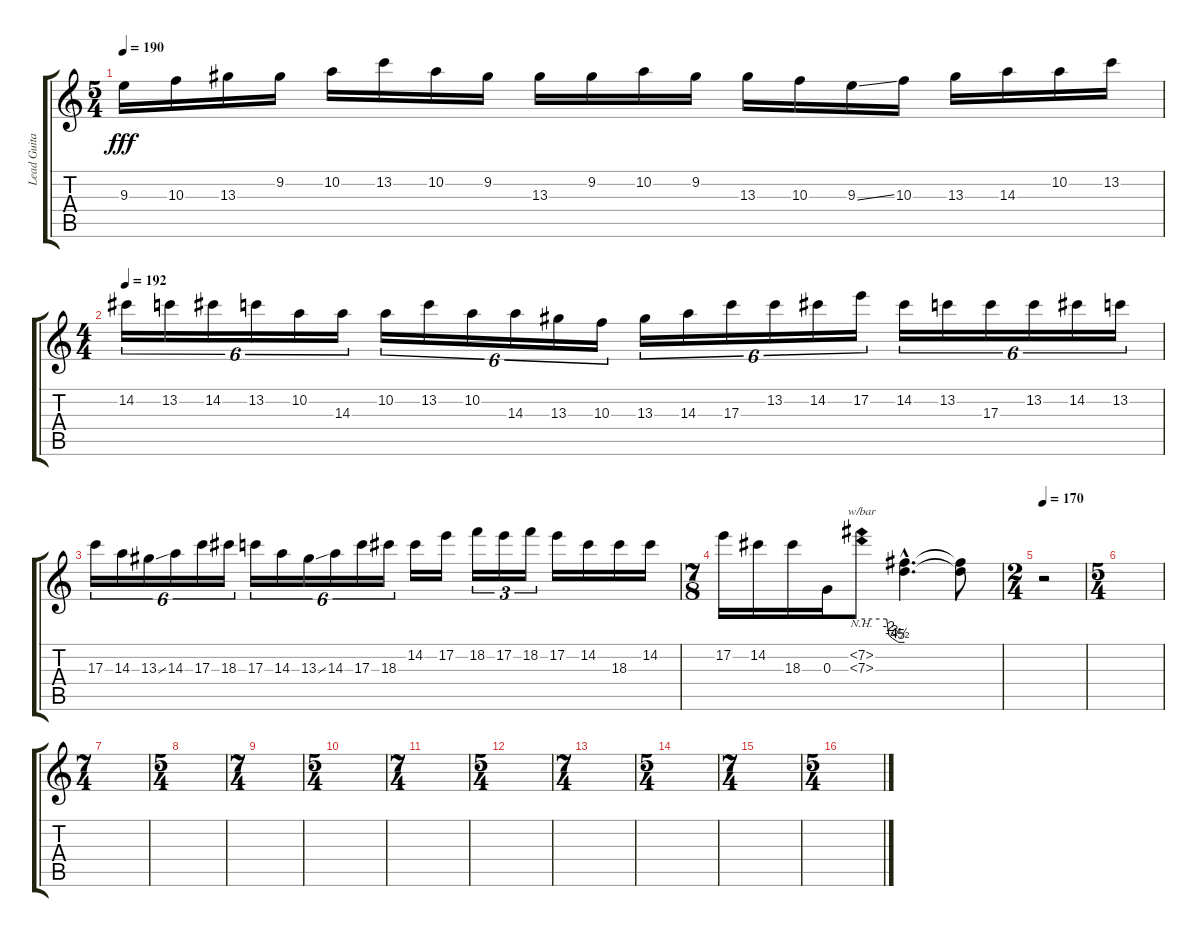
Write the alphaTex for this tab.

\track ("Lead Guitar" "Lead Guita") {instrument overdrivenguitar}
\staff {score tabs}
\tuning (E4 B3 G3 D3 A2 D2) {hide}
\ts (5 4)
\tempo 190
\clef g2
\ks c
9.3.16{dy fff} 10.3.16 13.3.16 9.2.16 10.2.16 13.2.16 10.2.16 9.2.16 13.3.16 9.2.16 10.2.16 9.2.16 13.3.16 10.3.16 9.3{ss}.16 10.3.16 13.3.16 14.3.16 10.2.16 13.2.16 |
\ts (4 4)
\tempo 192
14.2.16{tu (6 4)} 13.2.16{tu (6 4)} 14.2.16{tu (6 4)} 13.2.16{tu (6 4)} 10.2.16{tu (6 4)} 14.3.16{tu (6 4)} 10.2.16{tu (6 4)} 13.2.16{tu (6 4)} 10.2.16{tu (6 4)} 14.3.16{tu (6 4)} 13.3.16{tu (6 4)} 10.3.16{tu (6 4)} 13.3.16{tu (6 4)} 14.3.16{tu (6 4)} 17.3.16{tu (6 4)} 13.2.16{tu (6 4)} 14.2.16{tu (6 4)} 17.2.16{tu (6 4)} 14.2.16{tu (6 4)} 13.2.16{tu (6 4)} 17.3.16{tu (6 4)} 13.2.16{tu (6 4)} 14.2.16{tu (6 4)} 13.2.16{tu (6 4)} |
17.3.16{tu (6 4)} 14.3.16{tu (6 4)} 13.3{ss}.16{tu (6 4)} 14.3.16{tu (6 4)} 17.3.16{tu (6 4)} 18.3.16{tu (6 4)} 17.3.16{tu (6 4)} 14.3.16{tu (6 4)} 13.3{ss}.16{tu (6 4)} 14.3.16{tu (6 4)} 17.3.16{tu (6 4)} 18.3.16{tu (6 4)} 14.2.16 17.2.16 18.2.16{tu (3 2)} 17.2.16{tu (3 2)} 18.2.16{tu (3 2)} 17.2.16 14.2.16 18.3.16 14.2.16 |
\ts (7 8)
17.2.16 14.2.16 18.3.16 0.3.16 (7.2{nh} 7.3{nh}).8{tbe (custom default 0 0 35 0 38 -8 43 -12 50 -18 52 -20 60 -20)} (7.2{hac t} 7.3{hac t}).4{d} (7.2{t} 7.3{t}).8 |
\ts (2 4)
\tempo 170
r.2 |
\ts (5 4)
|
\ts (7 4)
|
\ts (5 4)
|
\ts (7 4)
|
\ts (5 4)
|
\ts (7 4)
|
\ts (5 4)
|
\ts (7 4)
|
\ts (5 4)
|
\ts (7 4)
|
\ts (5 4)
